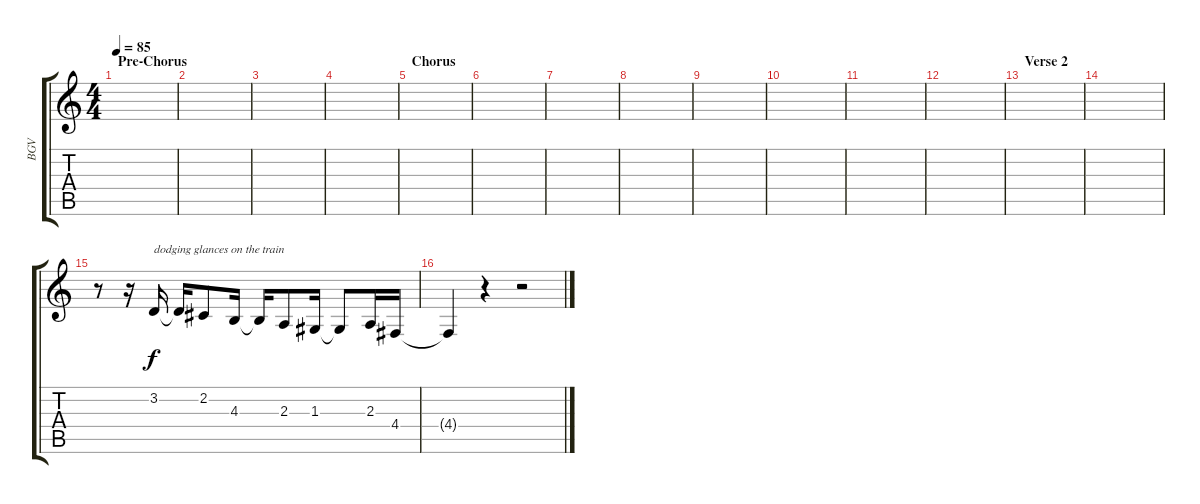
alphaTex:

\track ("BGV" "BGV") {instrument oboe}
\staff {score tabs}
\tuning (E4 B3 G3 D3 A2 E2) {hide}
\ts (4 4)
\section ("" "Pre-Chorus")
\tempo 85
\clef g2
\ks c
|
|
|
|
\section ("" "Chorus")
|
|
|
|
|
|
|
|
\section ("" "Verse 2")
|
|
r.8 r.16 3.2.16{txt "dodging glances on the train"} 3.2{t}.16 2.2.8 4.3.16 4.3{t}.16 2.3.8 1.3.16 1.3{t}.8 2.3.16 4.4.16 |
4.4{t}.4 r.4 r.2
